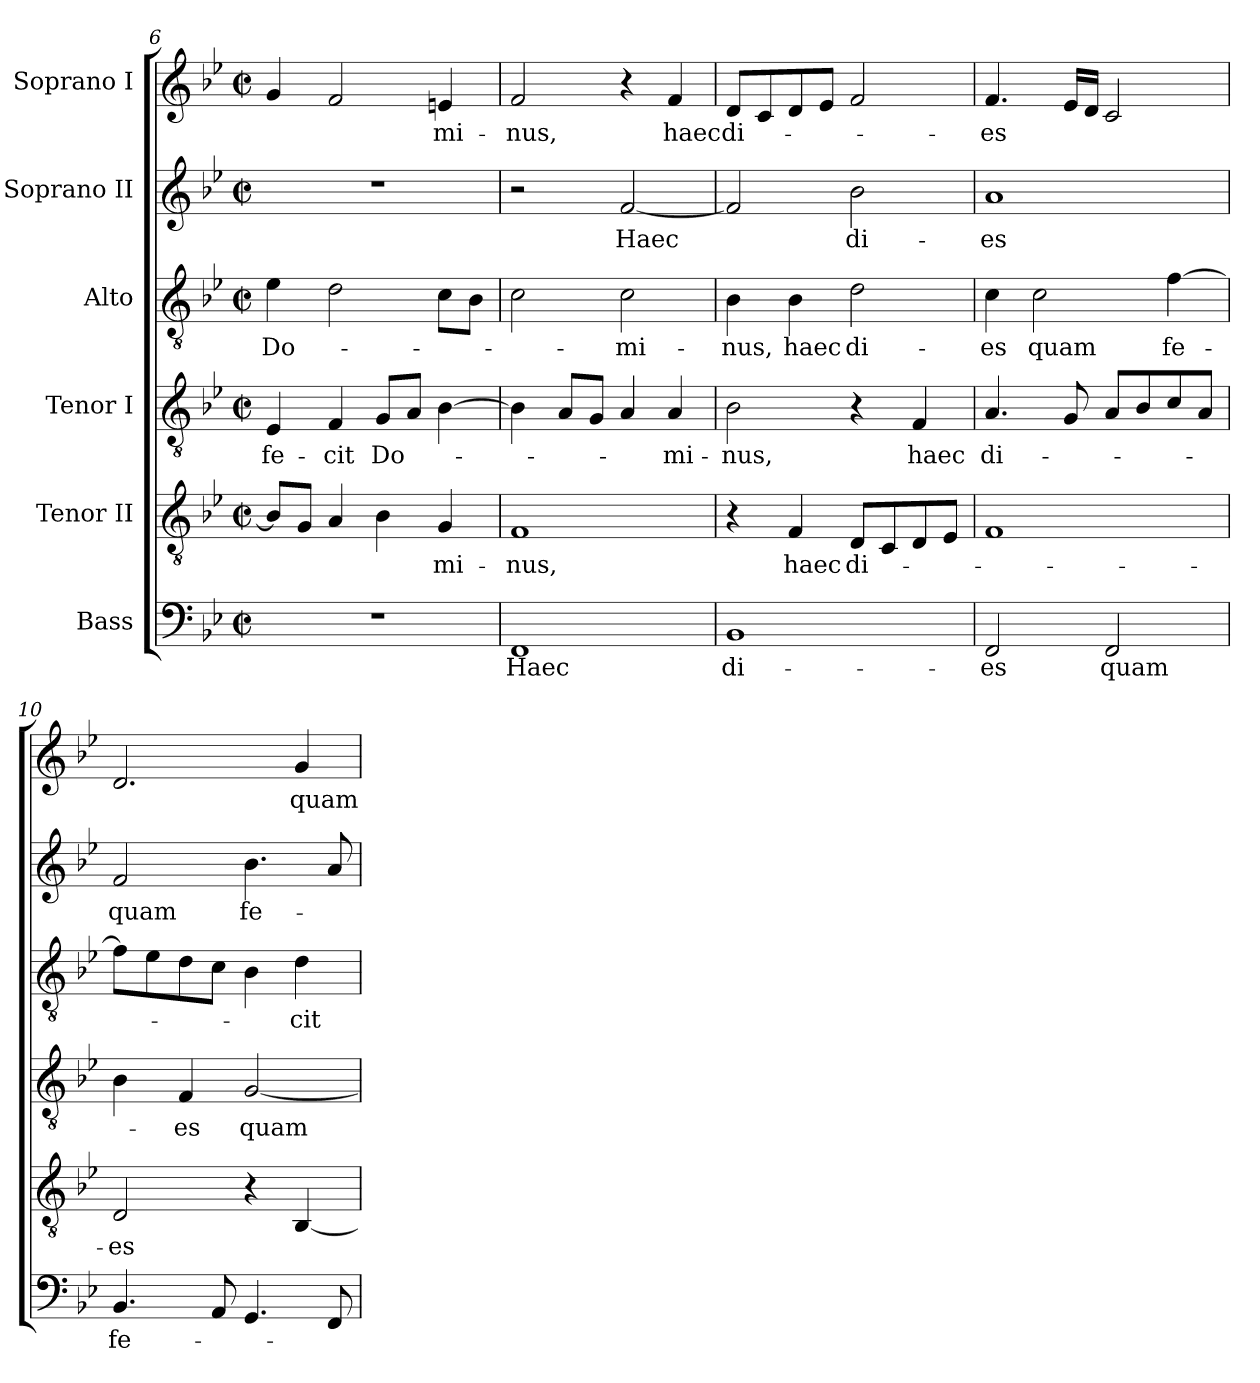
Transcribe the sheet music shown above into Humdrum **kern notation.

**kern	**text	**kern	**text	**kern	**text	**kern	**text	**kern	**text	**kern	**text
*part6	*part6	*part5	*part5	*part4	*part4	*part3	*part3	*part2	*part2	*part1	*part1
*staff6	*staff6	*staff5	*staff5	*staff4	*staff4	*staff3	*staff3	*staff2	*staff2	*staff1	*staff1
*I"Bass	*	*I"Tenor II	*	*I"Tenor I	*	*I"Alto	*	*I"Soprano II	*	*I"Soprano I	*
!!LO:LB:g=z
*clefF4	*	*clefGv2	*	*clefGv2	*	*clefGv2	*	*clefG2	*	*clefG2	*
*ITrd7c12	*	*ITrd7c12	*	*ITrd7c12	*	*	*	*	*	*	*
*k[b-e-]	*	*k[b-e-]	*	*k[b-e-]	*	*k[b-e-]	*	*k[b-e-]	*	*k[b-e-]	*
*B-:	*	*B-:	*	*B-:	*	*B-:	*	*B-:	*	*B-:	*
*M2/2	*	*M2/2	*	*M2/2	*	*M2/2	*	*M2/2	*	*M2/2	*
*met(c|)	*	*met(c|)	*	*met(c|)	*	*met(c|)	*	*met(c|)	*	*met(c|)	*
=6	=6	=6	=6	=6	=6	=6	=6	=6	=6	=6	=6
!	!	!	!	!	!LO:LY:b:color=#000000	!	!	!	!	!	!
!	!	!	!	!	!	!	!LO:LY:b:color=#000000	!	!	!	!
1r	.	8BB-i/L]	.	4EE-i/	fe-	4e-i\	Do-	1r	.	4gi/	.
.	.	8GGi/J	.	.	.	.	.	.	.	.	.
!	!	!	!	!	!LO:LY:b:color=#000000	!	!	!	!	!	!
.	.	4AAi/	.	4FFi/	-cit	2di\	.	.	.	2fi/	.
!	!	!	!	!	!LO:LY:b:color=#000000	!	!	!	!	!	!
.	.	4BB-i\	.	8GGi/L	Do-	.	.	.	.	.	.
.	.	.	.	8AAi/J	.	.	.	.	.	.	.
!	!	!	!LO:LY:b:color=#000000	!	!	!	!	!	!	!	!
!	!	!	!	!	!	!	!	!	!	!	!LO:LY:b:color=#000000
.	.	4GGi/	-mi-	[>4BB-i\	.	8ci\L	.	.	.	4eni/	-mi-
.	.	.	.	.	.	8B-i\J	.	.	.	.	.
=7	=7	=7	=7	=7	=7	=7	=7	=7	=7	=7	=7
!	!LO:LY:b:color=#000000	!	!	!	!	!	!	!	!	!	!
!	!	!	!LO:LY:b:color=#000000	!	!	!	!	!	!	!	!
!	!	!	!	!	!	!	!	!	!	!	!LO:LY:b:color=#000000
1FFFi	Haec	1FFi	-nus,	4BB-i\]	.	2ci\	.	2r	.	2fi/	-nus,
.	.	.	.	8AAi/L	.	.	.	.	.	.	.
.	.	.	.	8GGi/J	.	.	.	.	.	.	.
!	!	!	!	!	!	!	!LO:LY:b:color=#000000	!	!	!	!
!	!	!	!	!	!	!	!	!	!LO:LY:b:color=#000000	!	!
.	.	.	.	4AAi/	.	2ci\	-mi-	[<2fi/	Haec	4r	.
!	!	!	!	!	!LO:LY:b:color=#000000	!	!	!	!	!	!
!	!	!	!	!	!	!	!	!	!	!	!LO:LY:b:color=#000000
.	.	.	.	4AAi/	-mi-	.	.	.	.	4fi/	haec
=8	=8	=8	=8	=8	=8	=8	=8	=8	=8	=8	=8
!	!LO:LY:b:color=#000000	!	!	!	!	!	!	!	!	!	!
!	!	!	!	!	!LO:LY:b:color=#000000	!	!	!	!	!	!
!	!	!	!	!	!	!	!LO:LY:b:color=#000000	!	!	!	!
!	!	!	!	!	!	!	!	!	!	!	!LO:LY:b:color=#000000
1BBB-i	di-	4r	.	2BB-i\	-nus,	4B-i\	-nus,	2fi/]	.	8di/L	di-
.	.	.	.	.	.	.	.	.	.	8ci/	.
!	!	!	!LO:LY:b:color=#000000	!	!	!	!	!	!	!	!
!	!	!	!	!	!	!	!LO:LY:b:color=#000000	!	!	!	!
.	.	4FFi/	haec	.	.	4B-i\	haec	.	.	8di/	.
.	.	.	.	.	.	.	.	.	.	8e-i/J	.
!	!	!	!LO:LY:b:color=#000000	!	!	!	!	!	!	!	!
!	!	!	!	!	!	!	!LO:LY:b:color=#000000	!	!	!	!
!	!	!	!	!	!	!	!	!	!LO:LY:b:color=#000000	!	!
.	.	8DDi/L	di-	4r	.	2di\	di-	2b-i\	di-	2fi/	.
.	.	8CCi/	.	.	.	.	.	.	.	.	.
!	!	!	!	!	!LO:LY:b:color=#000000	!	!	!	!	!	!
.	.	8DDi/	.	4FFi/	haec	.	.	.	.	.	.
.	.	8EE-i/J	.	.	.	.	.	.	.	.	.
=9	=9	=9	=9	=9	=9	=9	=9	=9	=9	=9	=9
!	!LO:LY:b:color=#000000	!	!	!	!	!	!	!	!	!	!
!	!	!	!	!	!LO:LY:b:color=#000000	!	!	!	!	!	!
!	!	!	!	!	!	!	!LO:LY:b:color=#000000	!	!	!	!
!	!	!	!	!	!	!	!	!	!LO:LY:b:color=#000000	!	!
!	!	!	!	!	!	!	!	!	!	!	!LO:LY:b:color=#000000
2FFFi/	-es	1FFi	.	4.AAi/	di-	4ci\	-es	1ai	-es	4.fi/	-es
!	!	!	!	!	!	!	!LO:LY:b:color=#000000	!	!	!	!
.	.	.	.	.	.	2ci\	quam	.	.	.	.
.	.	.	.	8GGi/	.	.	.	.	.	16e-i/LL	.
.	.	.	.	.	.	.	.	.	.	16di/JJ	.
!	!LO:LY:b:color=#000000	!	!	!	!	!	!	!	!	!	!
2FFFi/	quam	.	.	8AAi/L	.	.	.	.	.	2ci/	.
.	.	.	.	8BB-i/	.	.	.	.	.	.	.
!	!	!	!	!	!	!	!LO:LY:b:color=#000000	!	!	!	!
.	.	.	.	8Ci/	.	[>4fi\	fe-	.	.	.	.
.	.	.	.	8AAi/J	.	.	.	.	.	.	.
=10	=10	=10	=10	=10	=10	=10	=10	=10	=10	=10	=10
!	!LO:LY:b:color=#000000	!	!	!	!	!	!	!	!	!	!
!	!	!	!LO:LY:b:color=#000000	!	!	!	!	!	!	!	!
!	!	!	!	!	!	!	!	!	!LO:LY:b:color=#000000	!	!
4.BBB-i/	fe-	2DDi/	-es	4BB-i\	.	8fi\L]	.	2fi/	quam	2.di/	.
.	.	.	.	.	.	8e-i\	.	.	.	.	.
!	!	!	!	!	!LO:LY:b:color=#000000	!	!	!	!	!	!
.	.	.	.	4FFi/	-es	8di\	.	.	.	.	.
8AAAi/	.	.	.	.	.	8ci\J	.	.	.	.	.
!	!	!	!LO:LY:b:color=#000000	!	!	!	!	!	!	!	!
!	!	!	!	!	!LO:LY:b:color=#000000	!	!	!	!	!	!
!	!	!	!	!	!	!	!	!	!LO:LY:b:color=#000000	!	!
4.GGGi/	.	4r	quam	[<2GGi/	quam	4B-i\	.	4.b-i\	fe-	.	.
!	!	!	!	!	!	!	!LO:LY:b:color=#000000	!	!	!	!
!	!	!	!	!	!	!	!	!	!	!	!LO:LY:b:color=#000000
.	.	[<4BBB-i/	.	.	.	4di\	-cit	.	.	4gi/	quam
8FFFi/	.	.	.	.	.	.	.	8ai/	.	.	.
=	=	=	=	=	=	=	=	=	=	=	=
*-	*-	*-	*-	*-	*-	*-	*-	*-	*-	*-	*-
